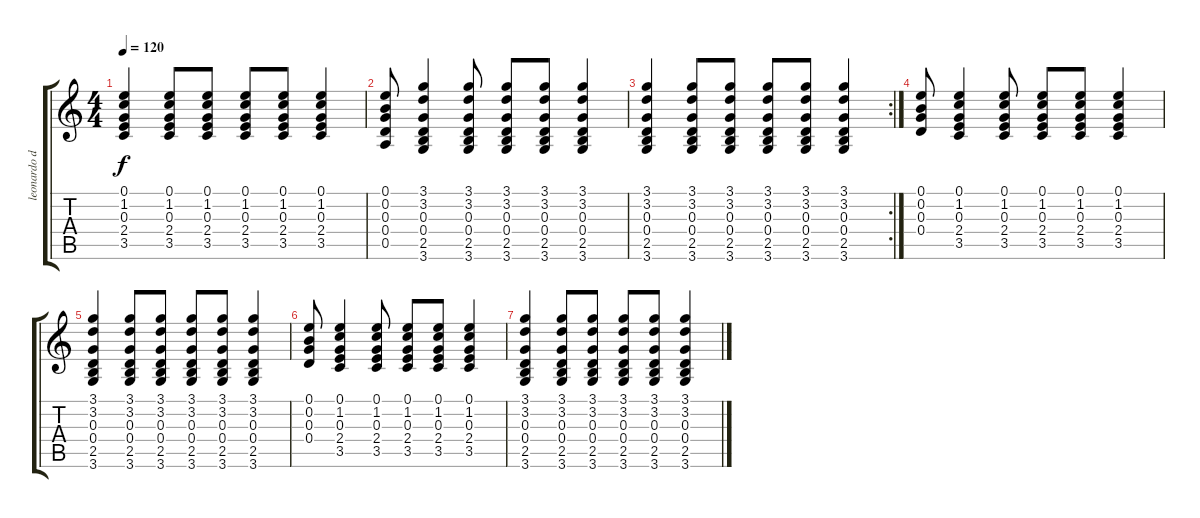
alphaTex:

\track ("leonardo de lozanne" "leonardo d") {instrument electricguitarclean}
\staff {score tabs}
\tuning (E4 B3 G3 D3 A2 E2) {hide}
\ts (4 4)
\tempo 120
\clef g2
\ks c
(0.1 1.2 0.3 2.4 3.5).4{dy f} (0.1 1.2 0.3 2.4 3.5).8 (0.1 1.2 0.3 2.4 3.5).8 (0.1 1.2 0.3 2.4 3.5).8 (0.1 1.2 0.3 2.4 3.5).8 (0.1 1.2 0.3 2.4 3.5).4 |
(0.1 0.2 0.3 0.4 0.5).8 (3.1 3.2 0.3 0.4 2.5 3.6).4 (3.1 3.2 0.3 0.4 2.5 3.6).8 (3.1 3.2 0.3 0.4 2.5 3.6).8 (3.1 3.2 0.3 0.4 2.5 3.6).8 (3.1 3.2 0.3 0.4 2.5 3.6).4 |
\rc 2
(3.1 3.2 0.3 0.4 2.5 3.6).4 (3.1 3.2 0.3 0.4 2.5 3.6).8 (3.1 3.2 0.3 0.4 2.5 3.6).8 (3.1 3.2 0.3 0.4 2.5 3.6).8 (3.1 3.2 0.3 0.4 2.5 3.6).8 (3.1 3.2 0.3 0.4 2.5 3.6).4 |
(0.1 0.2 0.3 0.4).8 (0.1 1.2 0.3 2.4 3.5).4 (0.1 1.2 0.3 2.4 3.5).8 (0.1 1.2 0.3 2.4 3.5).8 (0.1 1.2 0.3 2.4 3.5).8 (0.1 1.2 0.3 2.4 3.5).4 |
(3.1 3.2 0.3 0.4 2.5 3.6).4 (3.1 3.2 0.3 0.4 2.5 3.6).8 (3.1 3.2 0.3 0.4 2.5 3.6).8 (3.1 3.2 0.3 0.4 2.5 3.6).8 (3.1 3.2 0.3 0.4 2.5 3.6).8 (3.1 3.2 0.3 0.4 2.5 3.6).4 |
(0.1 0.2 0.3 0.4).8 (0.1 1.2 0.3 2.4 3.5).4 (0.1 1.2 0.3 2.4 3.5).8 (0.1 1.2 0.3 2.4 3.5).8 (0.1 1.2 0.3 2.4 3.5).8 (0.1 1.2 0.3 2.4 3.5).4 |
(3.1 3.2 0.3 0.4 2.5 3.6).4 (3.1 3.2 0.3 0.4 2.5 3.6).8 (3.1 3.2 0.3 0.4 2.5 3.6).8 (3.1 3.2 0.3 0.4 2.5 3.6).8 (3.1 3.2 0.3 0.4 2.5 3.6).8 (3.1 3.2 0.3 0.4 2.5 3.6).4
